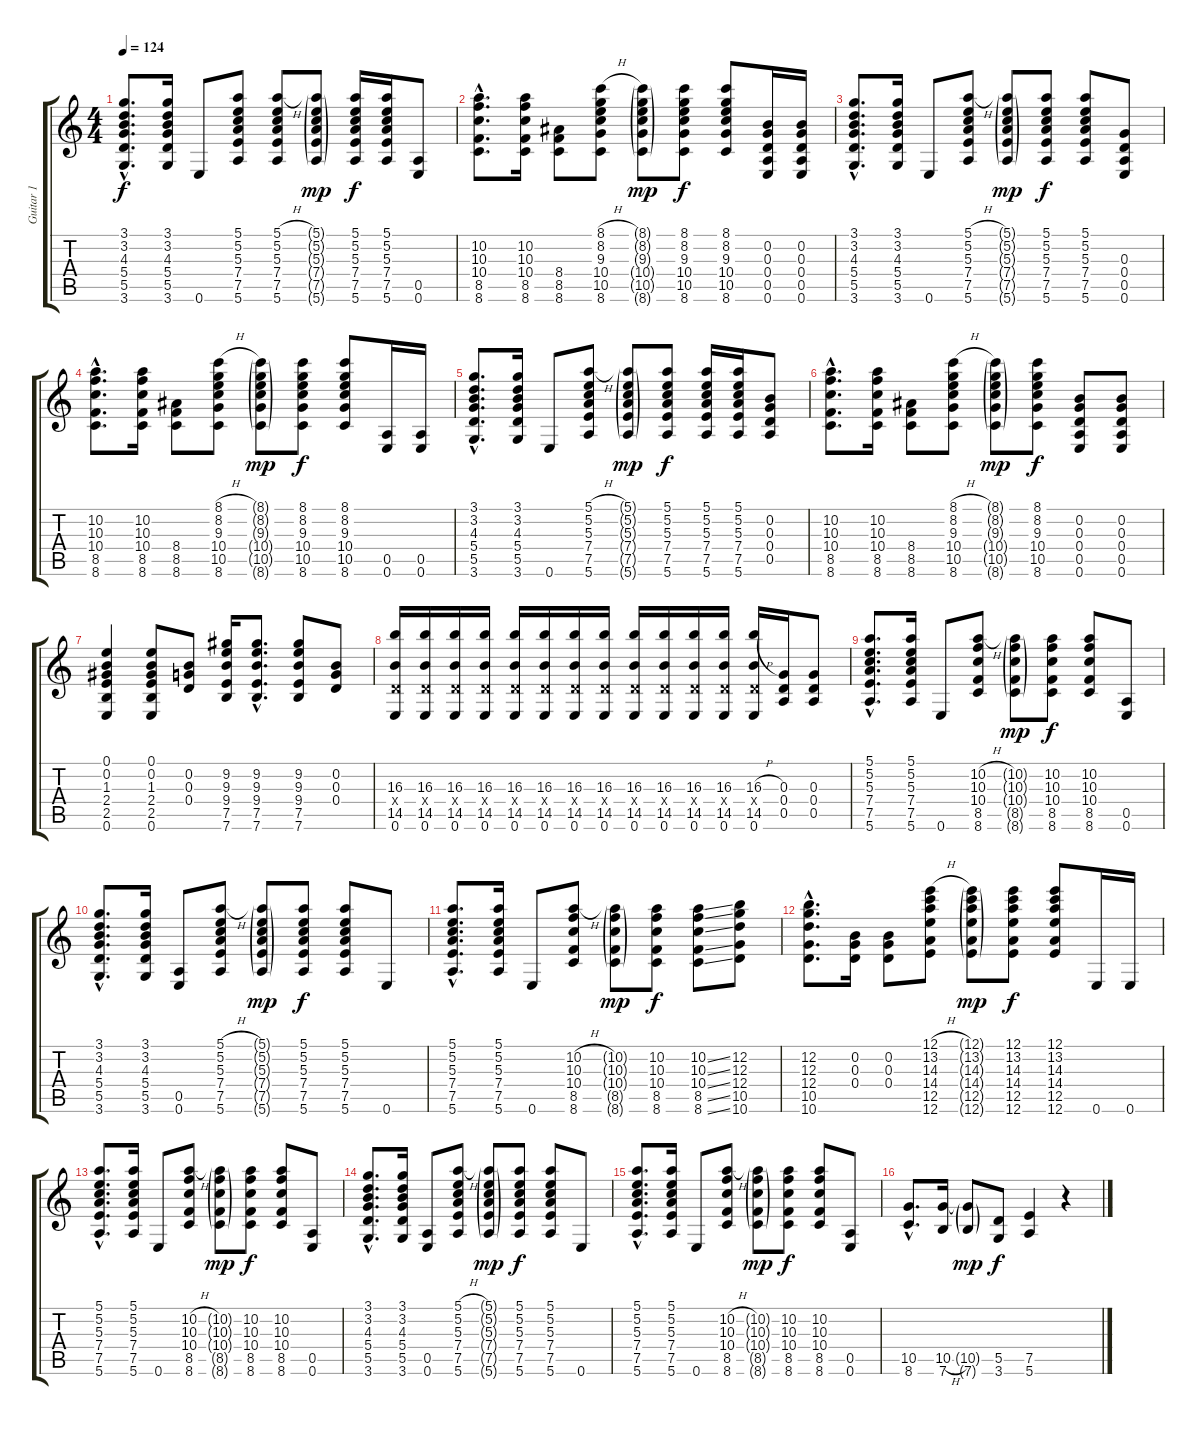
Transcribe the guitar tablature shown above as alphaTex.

\track ("Guitar 1" "Guitar 1") {instrument distortionguitar}
\staff {score tabs}
\tuning (E4 B3 G3 D3 A2 E2) {hide}
\ts (4 4)
\tempo 124
\clef g2
\ks c
(3.1{hac} 3.2{hac} 4.3{hac} 5.4{hac} 5.5{hac} 3.6{hac}).8{d dy f} (3.1 3.2 4.3 5.4 5.5 3.6).16 0.6.8 (5.1 5.2 5.3 7.4 7.5 5.6).8 (5.1{h} 5.2 5.3 7.4 7.5 5.6).8 (5.1{g} 5.2{g} 5.3{g} 7.4{g} 7.5{g} 5.6{g}).8{dy mp} (5.1 5.2 5.3 7.4 7.5 5.6).16{dy f} (5.1 5.2 5.3 7.4 7.5 5.6).16 (0.5 0.6).8 |
(10.2{hac} 10.3{hac} 10.4{hac} 8.5{hac} 8.6{hac}).8{d} (10.2 10.3 10.4 8.5 8.6).16 (8.4 8.5 8.6).8 (8.1{h} 8.2 9.3 10.4 10.5 8.6).8 (8.1{g} 8.2{g} 9.3{g} 10.4{g} 10.5{g} 8.6{g}).8{dy mp} (8.1 8.2 9.3 10.4 10.5 8.6).8{dy f} (8.1 8.2 9.3 10.4 10.5 8.6).8 (0.2 0.3 0.4 0.5 0.6).16 (0.2 0.3 0.4 0.5 0.6).16 |
(3.1{hac} 3.2{hac} 4.3{hac} 5.4{hac} 5.5{hac} 3.6{hac}).8{d} (3.1 3.2 4.3 5.4 5.5 3.6).16 0.6.8 (5.1{h} 5.2 5.3 7.4 7.5 5.6).8 (5.1{g} 5.2{g} 5.3{g} 7.4{g} 7.5{g} 5.6{g}).8{dy mp} (5.1 5.2 5.3 7.4 7.5 5.6).8{dy f} (5.1 5.2 5.3 7.4 7.5 5.6).8 (0.3 0.4 0.5 0.6).8 |
(10.2{hac} 10.3{hac} 10.4{hac} 8.5{hac} 8.6{hac}).8{d} (10.2 10.3 10.4 8.5 8.6).16 (8.4 8.5 8.6).8 (8.1{h} 8.2 9.3 10.4 10.5 8.6).8 (8.1{g} 8.2{g} 9.3{g} 10.4{g} 10.5{g} 8.6{g}).8{dy mp} (8.1 8.2 9.3 10.4 10.5 8.6).8{dy f} (8.1 8.2 9.3 10.4 10.5 8.6).8 (0.5 0.6).16 (0.5 0.6).16 |
(3.1{hac} 3.2{hac} 4.3{hac} 5.4{hac} 5.5{hac} 3.6{hac}).8{d} (3.1 3.2 4.3 5.4 5.5 3.6).16 0.6.8 (5.1{h} 5.2 5.3 7.4 7.5 5.6).8 (5.1{g} 5.2{g} 5.3{g} 7.4{g} 7.5{g} 5.6{g}).8{dy mp} (5.1 5.2 5.3 7.4 7.5 5.6).8{dy f} (5.1 5.2 5.3 7.4 7.5 5.6).16 (5.1 5.2 5.3 7.4 7.5 5.6).16 (0.2 0.3 0.4 0.5).8 |
(10.2{hac} 10.3{hac} 10.4{hac} 8.5{hac} 8.6{hac}).8{d} (10.2 10.3 10.4 8.5 8.6).16 (8.4 8.5 8.6).8 (8.1{h} 8.2 9.3 10.4 10.5 8.6).8 (8.1{g} 8.2{g} 9.3{g} 10.4{g} 10.5{g} 8.6{g}).8{dy mp} (8.1 8.2 9.3 10.4 10.5 8.6).8{dy f} (0.2 0.3 0.4 0.5 0.6).8 (0.2 0.3 0.4 0.5 0.6).8 |
(0.1 0.2 1.3 2.4 2.5 0.6).4 (0.1 0.2 1.3 2.4 2.5 0.6).8 (0.2 0.3 0.4).8 (9.2 9.3 9.4 7.5 7.6).16 (9.2{hac} 9.3{hac} 9.4{hac} 7.5{hac} 7.6{hac}).8{d} (9.2 9.3 9.4 7.5 7.6).8 (0.2 0.3 0.4).8 |
(16.3 0.4{x} 14.5 0.6).16 (16.3 0.4{x} 14.5 0.6).16 (16.3 0.4{x} 14.5 0.6).16 (16.3 0.4{x} 14.5 0.6).16 (16.3 0.4{x} 14.5 0.6).16 (16.3 0.4{x} 14.5 0.6).16 (16.3 0.4{x} 14.5 0.6).16 (16.3 0.4{x} 14.5 0.6).16 (16.3 0.4{x} 14.5 0.6).16 (16.3 0.4{x} 14.5 0.6).16 (16.3 0.4{x} 14.5 0.6).16 (16.3 0.4{x} 14.5 0.6).16 (16.3{h} 0.4{x} 14.5 0.6).16 (0.3 0.4 0.5).16 (0.3 0.4 0.5).8 |
(5.1{hac} 5.2{hac} 5.3{hac} 7.4{hac} 7.5{hac} 5.6{hac}).8{d} (5.1 5.2 5.3 7.4 7.5 5.6).16 0.6.8 (10.2{h} 10.3 10.4 8.5 8.6).8 (10.2{g} 10.3{g} 10.4{g} 8.5{g} 8.6{g}).8{dy mp} (10.2 10.3 10.4 8.5 8.6).8{dy f} (10.2 10.3 10.4 8.5 8.6).8 (0.5 0.6).8 |
(3.1{hac} 3.2{hac} 4.3{hac} 5.4{hac} 5.5{hac} 3.6{hac}).8{d} (3.1 3.2 4.3 5.4 5.5 3.6).16 (0.5 0.6).8 (5.1{h} 5.2 5.3 7.4 7.5 5.6).8 (5.1{g} 5.2{g} 5.3{g} 7.4{g} 7.5{g} 5.6{g}).8{dy mp} (5.1 5.2 5.3 7.4 7.5 5.6).8{dy f} (5.1 5.2 5.3 7.4 7.5 5.6).8 0.6.8 |
(5.1{hac} 5.2{hac} 5.3{hac} 7.4{hac} 7.5{hac} 5.6{hac}).8{d} (5.1 5.2 5.3 7.4 7.5 5.6).16 0.6.8 (10.2{h} 10.3 10.4 8.5 8.6).8 (10.2{g} 10.3{g} 10.4{g} 8.5{g} 8.6{g}).8{dy mp} (10.2 10.3 10.4 8.5 8.6).8{dy f} (10.2{ss} 10.3{ss} 10.4{ss} 8.5{ss} 8.6{ss}).8 (12.2 12.3 12.4 10.5 10.6).8 |
(12.2{hac} 12.3{hac} 12.4{hac} 10.5{hac} 10.6{hac}).8{d} (0.2 0.3 0.4).16 (0.2 0.3 0.4).8 (12.1{h} 13.2 14.3 14.4 12.5 12.6).8 (12.1{g} 13.2{g} 14.3{g} 14.4{g} 12.5{g} 12.6{g}).8{dy mp} (12.1 13.2 14.3 14.4 12.5 12.6).8{dy f} (12.1 13.2 14.3 14.4 12.5 12.6).8 0.6.16 0.6.16 |
(5.1{hac} 5.2{hac} 5.3{hac} 7.4{hac} 7.5{hac} 5.6{hac}).8{d} (5.1 5.2 5.3 7.4 7.5 5.6).16 0.6.8 (10.2{h} 10.3 10.4 8.5 8.6).8 (10.2{g} 10.3{g} 10.4{g} 8.5{g} 8.6{g}).8{dy mp} (10.2 10.3 10.4 8.5 8.6).8{dy f} (10.2 10.3 10.4 8.5 8.6).8 (0.5 0.6).8 |
(3.1{hac} 3.2{hac} 4.3{hac} 5.4{hac} 5.5{hac} 3.6{hac}).8{d} (3.1 3.2 4.3 5.4 5.5 3.6).16 (0.5 0.6).8 (5.1{h} 5.2 5.3 7.4 7.5 5.6).8 (5.1{g} 5.2{g} 5.3{g} 7.4{g} 7.5{g} 5.6{g}).8{dy mp} (5.1 5.2 5.3 7.4 7.5 5.6).8{dy f} (5.1 5.2 5.3 7.4 7.5 5.6).8 0.6.8 |
(5.1{hac} 5.2{hac} 5.3{hac} 7.4{hac} 7.5{hac} 5.6{hac}).8{d} (5.1 5.2 5.3 7.4 7.5 5.6).16 0.6.8 (10.2{h} 10.3 10.4 8.5 8.6).8 (10.2{g} 10.3{g} 10.4{g} 8.5{g} 8.6{g}).8{dy mp} (10.2 10.3 10.4 8.5 8.6).8{dy f} (10.2 10.3 10.4 8.5 8.6).8 (0.5 0.6).8 |
(10.5{hac} 8.6{hac}).8{d} (10.5{h} 7.6).16 (10.5{g} 7.6{g}).8{dy mp} (5.5 3.6).8{dy f} (7.5 5.6).4 r.4
